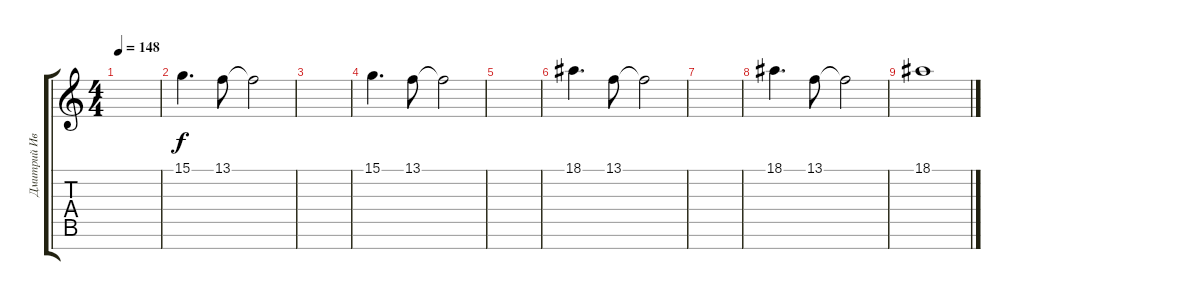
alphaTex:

\track ("Дмитрий Иванов" "Дмитрий Ив") {instrument musicbox}
\staff {score tabs}
\tuning (E4 B3 G3 D3 A2 E2 B1) {hide}
\ts (4 4)
\tempo 148
\clef g2
\ks c
|
15.1.4{d} 13.1.8 13.1{t}.2 |
|
15.1.4{d} 13.1.8 13.1{t}.2 |
|
18.1.4{d} 13.1.8 13.1{t}.2 |
|
18.1.4{d} 13.1.8 13.1{t}.2 |
18.1.1
